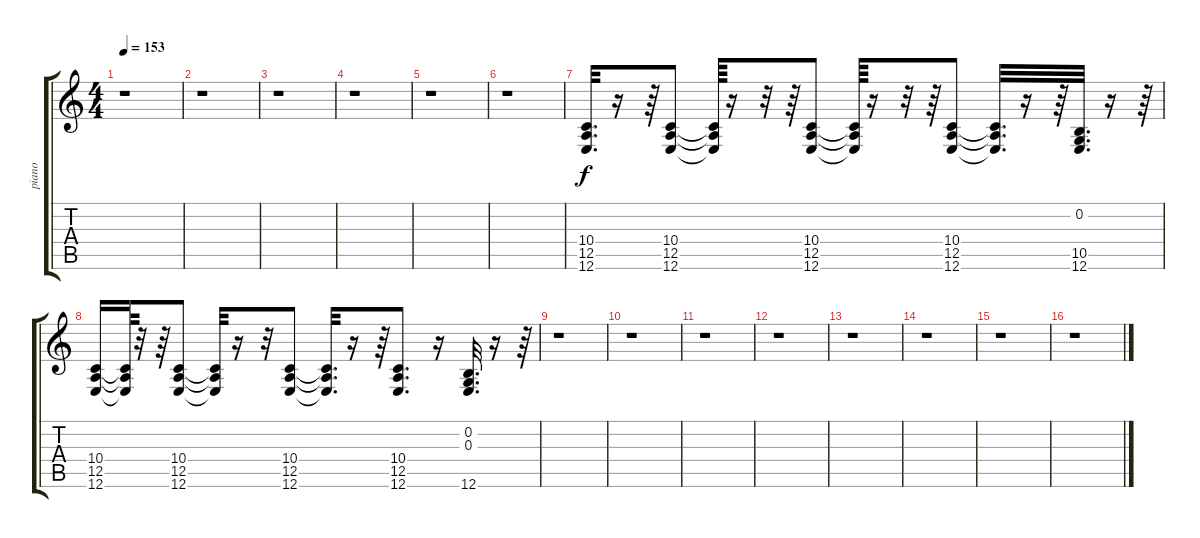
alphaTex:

\track ("piano" "piano") {instrument acousticgrandpiano}
\staff {score tabs}
\tuning (E4 B3 G3 D3 A2 E2) {hide}
\ts (4 4)
\tempo 153
\clef g2
\ks c
r.1{dy f} |
r.1 |
r.1 |
r.1 |
r.1 |
r.1 |
(10.4 12.5 12.6).32{d} r.16 r.64 (10.4 12.5 12.6).8 (10.4{t} 12.5{t} 12.6{t}).64 r.16 r.32 r.64 (10.4 12.5 12.6).8 (10.4{t} 12.5{t} 12.6{t}).64 r.16 r.32 r.64 (10.4 12.5 12.6).8 (10.4{t} 12.5{t} 12.6{t}).32{d} r.16 r.64 (0.2 10.5 12.6).32{d} r.16 r.64 |
(10.4 12.5 12.6).16 (10.4{t} 12.5{t} 12.6{t}).64 r.32 r.64 (10.4 12.5 12.6).8 (10.4{t} 12.5{t} 12.6{t}).32 r.16 r.32 (10.4 12.5 12.6).8 (10.4{t} 12.5{t} 12.6{t}).32{d} r.16 r.64 (10.4 12.5 12.6).8{d} r.16 (0.2 0.3 12.6).32{d} r.16 r.64 |
r.1 |
r.1 |
r.1 |
r.1 |
r.1 |
r.1 |
r.1 |
r.1
